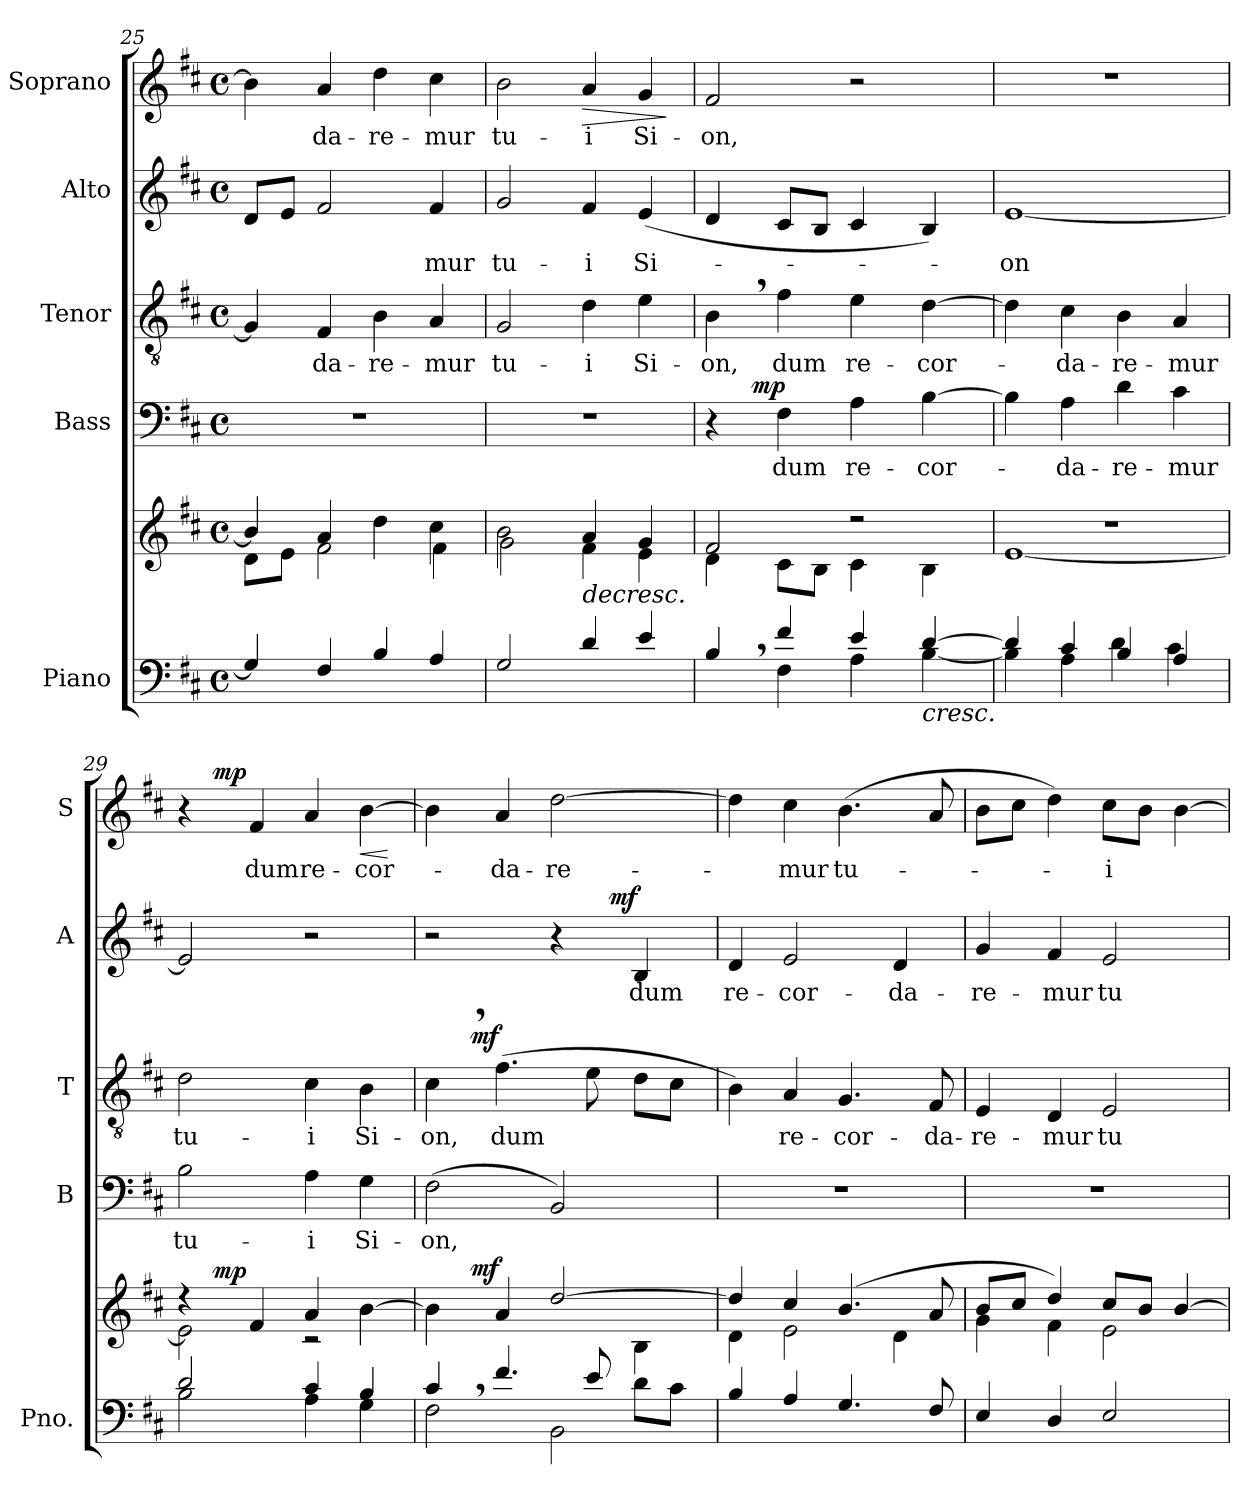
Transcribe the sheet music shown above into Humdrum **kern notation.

**kern	**kern	**dynam	**kern	**text	**dynam	**kern	**text	**dynam	**kern	**text	**dynam	**kern	**text	**dynam
*part5	*part5	*part5	*part4	*part4	*part4	*part3	*part3	*part3	*part2	*part2	*part2	*part1	*part1	*part1
*staff6	*staff5	*staff5/6	*staff4	*staff4	*staff4	*staff3	*staff3	*staff3	*staff2	*staff2	*staff2	*staff1	*staff1	*staff1
*I"Piano	*	*	*I"Bass	*	*	*I"Tenor	*	*	*I"Alto	*	*	*I"Soprano	*	*
*I'Pno.	*	*	*I'B	*	*	*I'T	*	*	*I'A	*	*	*I'S	*	*
*clefF4	*clefG2	*	*clefF4	*	*	*clefGv2	*	*	*clefG2	*	*	*clefG2	*	*
*k[f#c#]	*k[f#c#]	*	*k[f#c#]	*	*	*k[f#c#]	*	*	*k[f#c#]	*	*	*k[f#c#]	*	*
*D:	*D:	*	*D:	*	*	*D:	*	*	*D:	*	*	*D:	*	*
*M4/4	*M4/4	*	*M4/4	*	*	*M4/4	*	*	*M4/4	*	*	*M4/4	*	*
*met(c)	*met(c)	*	*met(c)	*	*	*met(c)	*	*	*met(c)	*	*	*met(c)	*	*
=25	=25	=25	=25	=25	=25	=25	=25	=25	=25	=25	=25	=25	=25	=25
*	*^	*	*	*	*	*	*	*	*	*	*	*	*	*
4G/]	4b/]	8d\L	.	1r	.	.	4G/]	.	.	8d/L	.	.	4b\]	.	.
.	.	8e\J	.	.	.	.	.	.	.	8e/J	.	.	.	.	.
!	!	!	!	!	!	!	!	!LO:LY:b	!	!	!	!	!	!LO:LY:b	!
4F#/	4a/	2f#\	.	.	.	.	4F#/	-da-	.	2f#/	.	.	4a/	-da-	.
!	!	!	!	!	!	!	!	!LO:LY:b	!	!	!	!	!	!LO:LY:b	!
4B/	4dd\	.	.	.	.	.	4B\	-re-	.	.	.	.	4dd\	-re-	.
!	!	!	!	!	!	!	!	!LO:LY:b	!	!	!LO:LY:b	!	!	!LO:LY:b	!
4A/	4cc#\	4f#\	.	.	.	.	4A/	-mur	.	4f#/	-mur	.	4cc#\	-mur	.
=26	=26	=26	=26	=26	=26	=26	=26	=26	=26	=26	=26	=26	=26	=26	=26
!	!	!	!	!	!	!	!	!LO:LY:b	!	!	!LO:LY:b	!	!	!LO:LY:b	!
2G/	2b\	2g\	.	1r	.	.	2G/	tu-	.	2g/	tu-	.	2b\	tu-	.
!	!	!	!LO:HP:b	!	!	!	!	!LO:LY:b	!	!	!LO:LY:b	!	!	!LO:LY:b	!LO:HP:b
4d/	4a/	4f#\	>	.	.	.	4d\	-i	.	4f#/	-i	.	4a/	-i	>
!	!	!	!	!	!	!	!	!LO:LY:b	!	!	!LO:LY:b	!	!	!LO:LY:b	!
4e/	4g/	4e\	.	.	.	.	4e\	Si-	.	(<4e/	Si-	.	4g/	Si-	.
*	*v	*v	*	*	*	*	*	*	*	*	*	*	*	*	*
.	.	.	.	.	.	.	.	.	.	.	.	.	.	]
=27	=27	=27	=27	=27	=27	=27	=27	=27	=27	=27	=27	=27	=27	=27
*^	*^	*	*	*	*	*	*	*	*	*	*	*	*	*
!	!	!	!	!	!	!	!	!	!LO:LY:b	!	!	!	!	!	!LO:LY:b	!
*	*	*	*	*	*^	*	*	*	*	*	*	*	*	*	*	*
4B,/	4ryy	2f#/	4d\	.	4r	8.ryy	.	.	4B,\	-on,	.	4d/	.	.	2f#/	-on,	.
!	!	!	!	!	!	!	!	!LO:DY:a	!	!	!	!	!	!	!	!	!
.	.	.	.	.	.	2ryy	.	mp	.	.	.	.	.	.	.	.	.
!	!	!	!	!	!	!	!LO:LY:b	!	!	!LO:LY:b	!	!	!	!	!	!	!
4f#/	4F#\	.	8c#\L	.	4F#\	.	dum	.	4f#\	dum	.	8c#/L	.	.	.	.	.
.	.	.	8B\J	.	.	.	.	.	.	.	.	8B/J	.	.	.	.	.
!	!	!	!	!	!	!	!LO:LY:b	!	!	!LO:LY:b	!	!	!	!	!	!	!
4e/	4A\	2r	4c#\	.	4A\	.	re-	.	4e\	re-	.	4c#/	.	.	2r	.	.
.	.	.	.	.	.	4ryy	.	.	.	.	.	.	.	.	.	.	.
!	!	!	!	!LO:HP:b=2	!	!	!LO:LY:b	!	!	!LO:LY:b	!	!	!	!	!	!	!
[4d/	[4B\	.	4B\	<	[4B\	.	-cor-	.	[4d\	-cor-	.	4B/)	.	.	.	.	.
.	.	.	.	.	.	16ryy	.	.	.	.	.	.	.	.	.	.	.
*v	*v	*	*	*	*	*	*	*	*	*	*	*	*	*	*	*	*
*	*v	*v	*	*	*	*	*	*	*	*	*	*	*	*	*	*
.	.	]	.	.	.	.	.	.	.	.	.	.	.	.	.
!!LO:LB:g=z
=28	=28	=28	=28	=28	=28	=28	=28	=28	=28	=28	=28	=28	=28	=28	=28
*^	*^	*	*	*	*	*	*	*	*	*	*	*	*	*	*
!	!	!	!	!	!	!	!	!	!	!	!	!	!LO:LY:b	!	!	!	!
*	*	*	*	*	*v	*v	*	*	*	*	*	*	*	*	*	*	*
4d/]	4B\]	1r	[1e	.	4B\]	.	.	4d\]	.	.	[1e	-on	.	1r	.	.
!	!	!	!	!	!	!LO:LY:b	!	!	!LO:LY:b	!	!	!	!	!	!	!
4c#/	4A\	.	.	.	4A\	-da-	.	4c#\	-da-	.	.	.	.	.	.	.
!	!	!	!	!	!	!LO:LY:b	!	!	!LO:LY:b	!	!	!	!	!	!	!
4B/	4d\	.	.	.	4d\	-re-	.	4B\	-re-	.	.	.	.	.	.	.
!	!	!	!	!	!	!LO:LY:b	!	!	!LO:LY:b	!	!	!	!	!	!	!
4A/	4c#\	.	.	.	4c#\	-mur	.	4A/	-mur	.	.	.	.	.	.	.
=29	=29	=29	=29	=29	=29	=29	=29	=29	=29	=29	=29	=29	=29	=29	=29	=29
!	!	!	!	!	!	!LO:LY:b	!	!	!LO:LY:b	!	!	!	!	!	!	!
*	*	*	*^	*	*	*	*	*	*	*	*	*	*	*^	*	*
2d/	2B\	4r	2e\]	8ryy	.	2B\	tu-	.	2d\	tu-	.	2e/]	.	.	4r	8ryy	.	.
!	!	!	!	!	!LO:DY:a	!	!	!	!	!	!	!	!	!	!	!	!	!LO:DY:a
.	.	.	.	2..ryy	mp	.	.	.	.	.	.	.	.	.	.	2..ryy	.	mp
!	!	!	!	!	!	!	!	!	!	!	!	!	!	!	!	!	!LO:LY:b	!
.	.	4f#/	.	.	.	.	.	.	.	.	.	.	.	.	4f#/	.	dum	.
!	!	!	!	!	!	!	!LO:LY:b	!	!	!LO:LY:b	!	!	!	!	!	!	!LO:LY:b	!
4c#/	4A\	4a/	2r	.	.	4A\	-i	.	4c#\	-i	.	2r	.	.	4a/	.	re-	.
!	!	!	!	!	!	!	!LO:LY:b	!	!	!LO:LY:b	!	!	!	!	!	!	!LO:LY:b	!LO:HP:b
4B/	4G\	[4b\	.	.	.	4G\	Si-	.	4B\	Si-	.	.	.	.	[4b\	.	-cor-	<
*v	*v	*	*	*	*	*	*	*	*	*	*	*	*	*	*	*	*	*
.	.	.	.	[	.	.	.	.	.	.	.	.	.	.	.	.	[
=30	=30	=30	=30	=30	=30	=30	=30	=30	=30	=30	=30	=30	=30	=30	=30	=30	=30
*^	*	*	*	*	*	*	*	*	*	*	*	*	*	*	*	*	*
!	!	!	!	!	!	!	!LO:LY:b	!	!	!LO:LY:b	!	!	!	!	!	!	!	!
*	*	*	*	*	*	*	*	*	*^	*	*	*^	*	*	*v	*v	*	*
4c#,/	2F#\	4b\]	2.ryy	8.ryy	.	(>2F#\	-on,	.	4c#,\	8.ryy	-on,	.	2r	2ryy	.	.	4b\]	.	.
!	!	!	!	!	!LO:DY:a	!	!	!	!	!	!	!LO:DY:a	!	!	!	!	!	!	!
.	.	.	.	2ryy	mf	.	.	.	.	2ryy	.	mf	.	.	.	.	.	.	.
!	!	!	!	!	!	!	!	!	!	!	!LO:LY:b	!	!	!	!	!	!	!LO:LY:b	!
4.f#/	.	4a/	.	.	.	.	.	.	(>4.f#\	.	dum	.	.	.	.	.	4a/	-da-	.
!	!	!	!	!	!	!	!	!	!	!	!	!	!	!	!	!	!	!LO:LY:b	!
.	2BB\	[2dd/	.	.	.	2BB/)	.	.	.	.	.	.	4r	8.ryy	.	.	[2dd\	-re-	.
8e/	.	.	.	.	.	.	.	.	8e\	.	.	.	.	.	.	.	.	.	.
!	!	!	!	!	!	!	!	!	!	!	!	!	!	!	!	!LO:DY:a	!	!	!
.	.	.	.	4ryy	.	.	.	.	.	4ryy	.	.	.	4ryy	.	mf	.	.	.
!	!	!	!	!	!	!	!	!	!	!	!	!	!	!	!LO:LY:b	!	!	!	!
8d\L	.	.	4B\	.	.	.	.	.	8d\L	.	.	.	4B/	.	dum	.	.	.	.
8c#\J	.	.	.	.	.	.	.	.	8c#\J	.	.	.	.	.	.	.	.	.	.
.	.	.	.	16ryy	.	.	.	.	.	16ryy	.	.	.	16ryy	.	.	.	.	.
=31	=31	=31	=31	=31	=31	=31	=31	=31	=31	=31	=31	=31	=31	=31	=31	=31	=31	=31	=31
!	!	!	!	!	!	!	!	!	!	!	!	!	!	!	!LO:LY:b	!	!	!	!
*v	*v	*	*	*	*	*	*	*	*v	*v	*	*	*v	*v	*	*	*	*	*
*	*	*v	*v	*	*	*	*	*	*	*	*	*	*	*	*	*
4B/	4dd/]	4d\	.	1r	.	.	4B\)	.	.	4d/	re-	.	4dd\]	.	.
!	!	!	!	!	!	!	!	!LO:LY:b	!	!	!LO:LY:b	!	!	!LO:LY:b	!
4A/	4cc#/	2e\	.	.	.	.	4A/	re-	.	2e/	-cor-	.	4cc#\	-mur	.
!	!	!	!	!	!	!	!	!LO:LY:b	!	!	!	!	!	!LO:LY:b	!
4.G/	(>4.b/	.	.	.	.	.	4.G/	-cor-	.	.	.	.	(>4.b\	tu-	.
!	!	!	!	!	!	!	!	!	!	!	!LO:LY:b	!	!	!	!
.	.	4d\	.	.	.	.	.	.	.	4d/	-da-	.	.	.	.
!	!	!	!	!	!	!	!	!LO:LY:b	!	!	!	!	!	!	!
8F#/	8a/	.	.	.	.	.	8F#/	-da-	.	.	.	.	8a/	.	.
=32	=32	=32	=32	=32	=32	=32	=32	=32	=32	=32	=32	=32	=32	=32	=32
!	!	!	!	!	!	!	!	!LO:LY:b	!	!	!LO:LY:b	!	!	!	!
4E/	8b/L	4g\	.	1r	.	.	4E/	-re-	.	4g/	-re-	.	8b\L	.	.
.	8cc#/J	.	.	.	.	.	.	.	.	.	.	.	8cc#\J	.	.
!	!	!	!	!	!	!	!	!LO:LY:b	!	!	!LO:LY:b	!	!	!	!
4D/	4dd/)	4f#\	.	.	.	.	4D/	-mur	.	4f#/	-mur	.	4dd\)	.	.
!	!	!	!	!	!	!	!	!LO:LY:b	!	!	!LO:LY:b	!	!	!LO:LY:b	!
2E/	8cc#/L	2e\	.	.	.	.	2E/	tu-	.	2e/	tu-	.	8cc#\L	-i	.
.	8b/J	.	.	.	.	.	.	.	.	.	.	.	8b\J	.	.
.	[4b/	.	.	.	.	.	.	.	.	.	.	.	[4b\	.	.
*	*v	*v	*	*	*	*	*	*	*	*	*	*	*	*	*
=	=	=	=	=	=	=	=	=	=	=	=	=	=	=
*-	*-	*-	*-	*-	*-	*-	*-	*-	*-	*-	*-	*-	*-	*-
